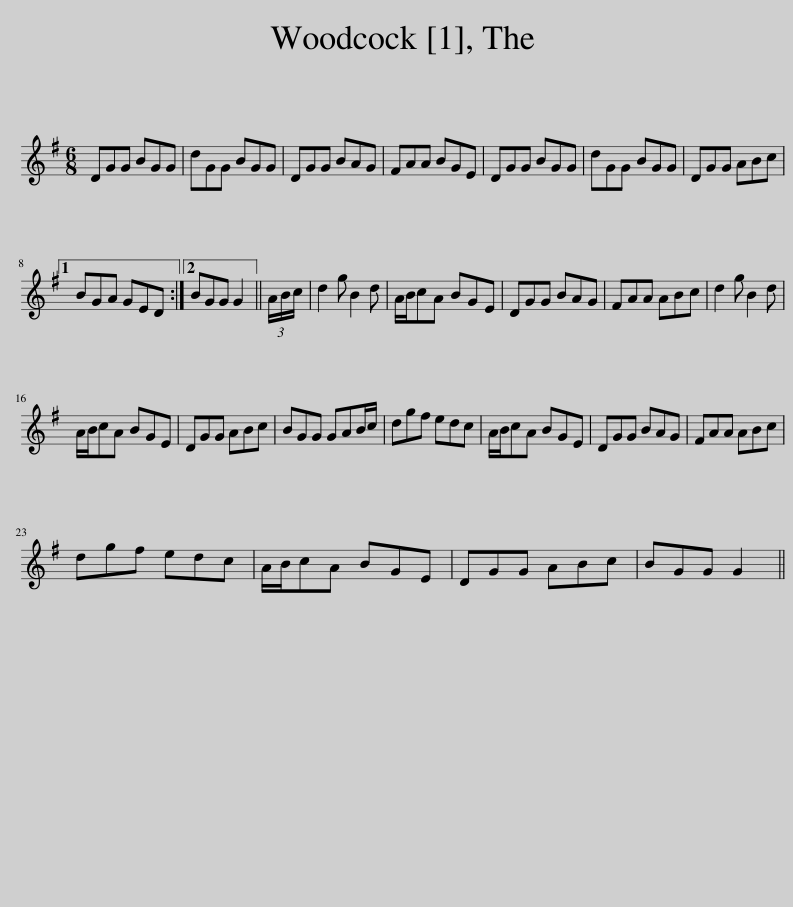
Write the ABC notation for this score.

X:1
L:1/8
M:6/8
I:linebreak $
K:G
V:1 treble
V:1
 DGG BGG | dGG BGG | DGG BAG | FAA BGE | DGG BGG | %5
 dGG BGG | DGG ABc |1$ BGA GED :|2 BGG G2 || (3A/B/c/ | %10
 d2 g B2 d | A/B/cA BGE | DGG BAG | FAA ABc | d2 g B2 d |$ %15
 A/B/cA BGE | DGG ABc | BGG GAB/c/ | dgf edc | A/B/cA BGE | %20
 DGG BAG | FAA ABc |$ dgf edc | A/B/cA BGE | DGG ABc | %25
 BGG G2 || %26
